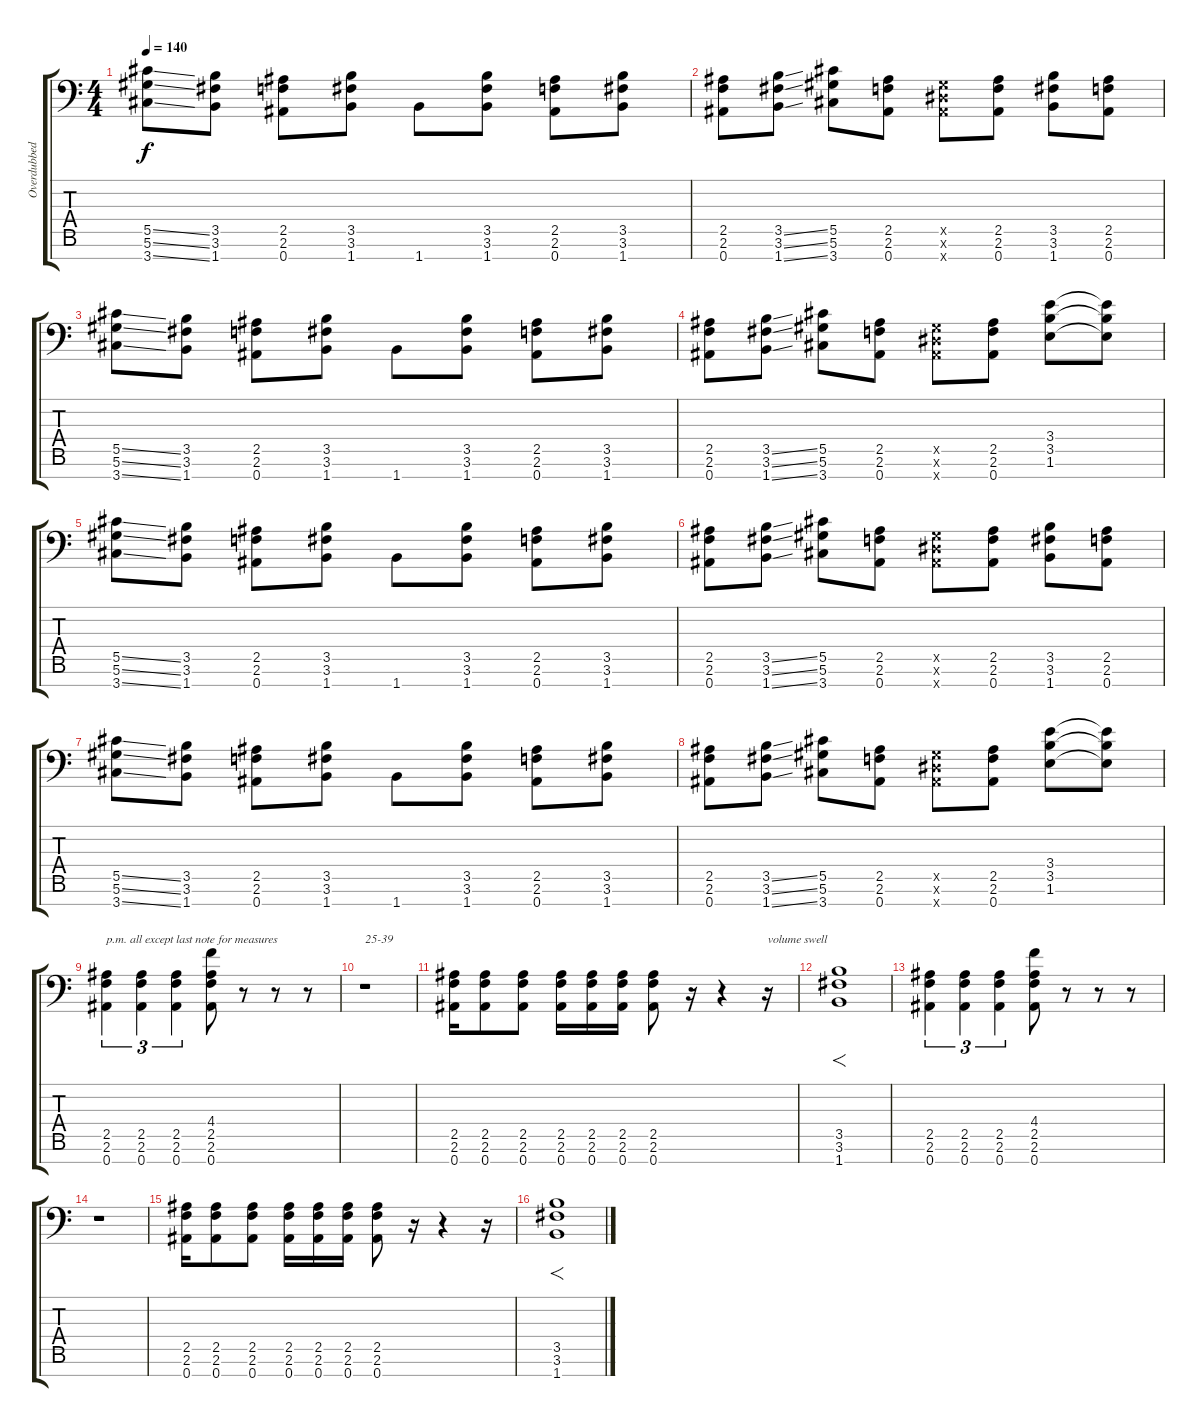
\track ("Overdubbed rhythm" "Overdubbed") {instrument distortionguitar}
\staff {score tabs}
\tuning (Eb4 Bb3 Gb3 Db3 Ab2 Eb2 Bb1) {hide}
\ts (4 4)
\tempo 140
\clef f4
\ks c
(5.5{ss} 5.6{ss} 3.7{ss}).8{dy f volume 16} (3.5 3.6 1.7).8 (2.5 2.6 0.7).8 (3.5 3.6 1.7).8 1.7.8 (3.5 3.6 1.7).8 (2.5 2.6 0.7).8 (3.5 3.6 1.7).8 |
(2.5 2.6 0.7).8 (3.5{ss} 3.6{ss} 1.7{ss}).8 (5.5 5.6 3.7).8 (2.5 2.6 0.7).8 (0.5{x} 0.6{x} 0.7{x}).8 (2.5 2.6 0.7).8 (3.5 3.6 1.7).8 (2.5 2.6 0.7).8 |
(5.5{ss} 5.6{ss} 3.7{ss}).8 (3.5 3.6 1.7).8 (2.5 2.6 0.7).8 (3.5 3.6 1.7).8 1.7.8 (3.5 3.6 1.7).8 (2.5 2.6 0.7).8 (3.5 3.6 1.7).8 |
(2.5 2.6 0.7).8 (3.5{ss} 3.6{ss} 1.7{ss}).8 (5.5 5.6 3.7).8 (2.5 2.6 0.7).8 (0.5{x} 0.6{x} 0.7{x}).8 (2.5 2.6 0.7).8 (3.4 3.5 1.6).8 (3.4{t} 3.5{t} 1.6{t}).8 |
(5.5{ss} 5.6{ss} 3.7{ss}).8 (3.5 3.6 1.7).8 (2.5 2.6 0.7).8 (3.5 3.6 1.7).8 1.7.8 (3.5 3.6 1.7).8 (2.5 2.6 0.7).8 (3.5 3.6 1.7).8 |
(2.5 2.6 0.7).8 (3.5{ss} 3.6{ss} 1.7{ss}).8 (5.5 5.6 3.7).8 (2.5 2.6 0.7).8 (0.5{x} 0.6{x} 0.7{x}).8 (2.5 2.6 0.7).8 (3.5 3.6 1.7).8 (2.5 2.6 0.7).8 |
(5.5{ss} 5.6{ss} 3.7{ss}).8 (3.5 3.6 1.7).8 (2.5 2.6 0.7).8 (3.5 3.6 1.7).8 1.7.8 (3.5 3.6 1.7).8 (2.5 2.6 0.7).8 (3.5 3.6 1.7).8 |
(2.5 2.6 0.7).8 (3.5{ss} 3.6{ss} 1.7{ss}).8 (5.5 5.6 3.7).8 (2.5 2.6 0.7).8 (0.5{x} 0.6{x} 0.7{x}).8 (2.5 2.6 0.7).8 (3.4 3.5 1.6).8 (3.4{t} 3.5{t} 1.6{t}).8 |
(2.5 2.6 0.7).4{tu (3 2) txt "p.m. all except last note for measures"} (2.5 2.6 0.7).4{tu (3 2)} (2.5 2.6 0.7).4{tu (3 2)} (4.4 2.5 2.6 0.7).8 r.8 r.8 r.8 |
r.1{txt "25-39"} |
(2.5 2.6 0.7).16 (2.5 2.6 0.7).8 (2.5 2.6 0.7).8 (2.5 2.6 0.7).16 (2.5 2.6 0.7).16 (2.5 2.6 0.7).16 (2.5 2.6 0.7).8 r.16 r.4 r.16{txt "volume swell"} |
(3.5 3.6 1.7).1{f} |
(2.5 2.6 0.7).4{tu (3 2)} (2.5 2.6 0.7).4{tu (3 2)} (2.5 2.6 0.7).4{tu (3 2)} (4.4 2.5 2.6 0.7).8 r.8 r.8 r.8 |
r.1 |
(2.5 2.6 0.7).16 (2.5 2.6 0.7).8 (2.5 2.6 0.7).8 (2.5 2.6 0.7).16 (2.5 2.6 0.7).16 (2.5 2.6 0.7).16 (2.5 2.6 0.7).8 r.16 r.4 r.16 |
(3.5 3.6 1.7).1{f}
